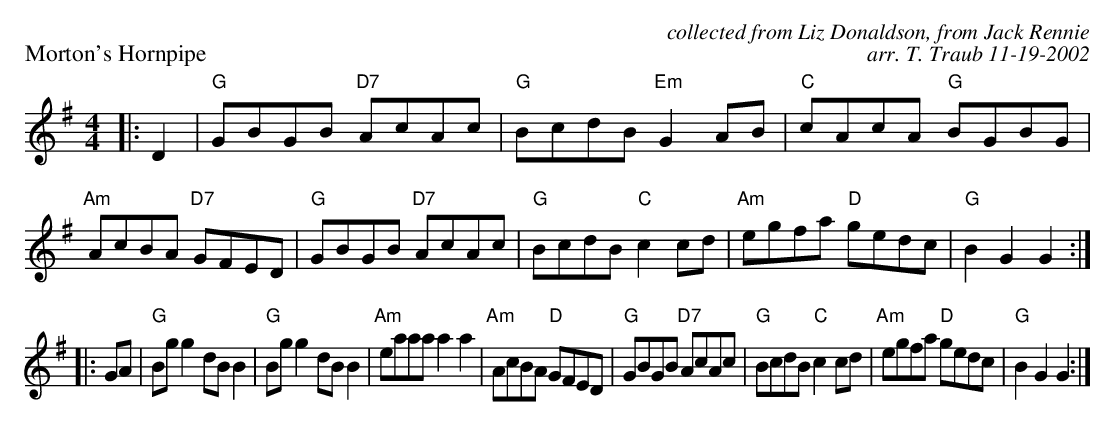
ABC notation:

X:1
P: Morton's Hornpipe
C: collected from Liz Donaldson, from Jack Rennie
C: arr. T. Traub 11-19-2002
M: 4/4
L: 1/8
K: G
|: D2|"G"GBGB "D7"AcAc|"G"BcdB "Em"G2 AB|"C"cAcA "G"BGBG|"Am"AcBA "D7"GFED|\
  "G"GBGB "D7"AcAc|"G"BcdB "C"c2 cd|"Am"egfa "D"gedc|"G"B2 G2 G2 :|
|: GA|"G"Bg g2 dB B2|"G"Bg g2 dB B2|"Am"eaaa a2 a2|"Am"AcBA "D"GFED|\
  "G"GBGB "D7"AcAc|"G"BcdB "C"c2 cd|"Am"egfa "D"gedc|"G"B2 G2 G2 :|
